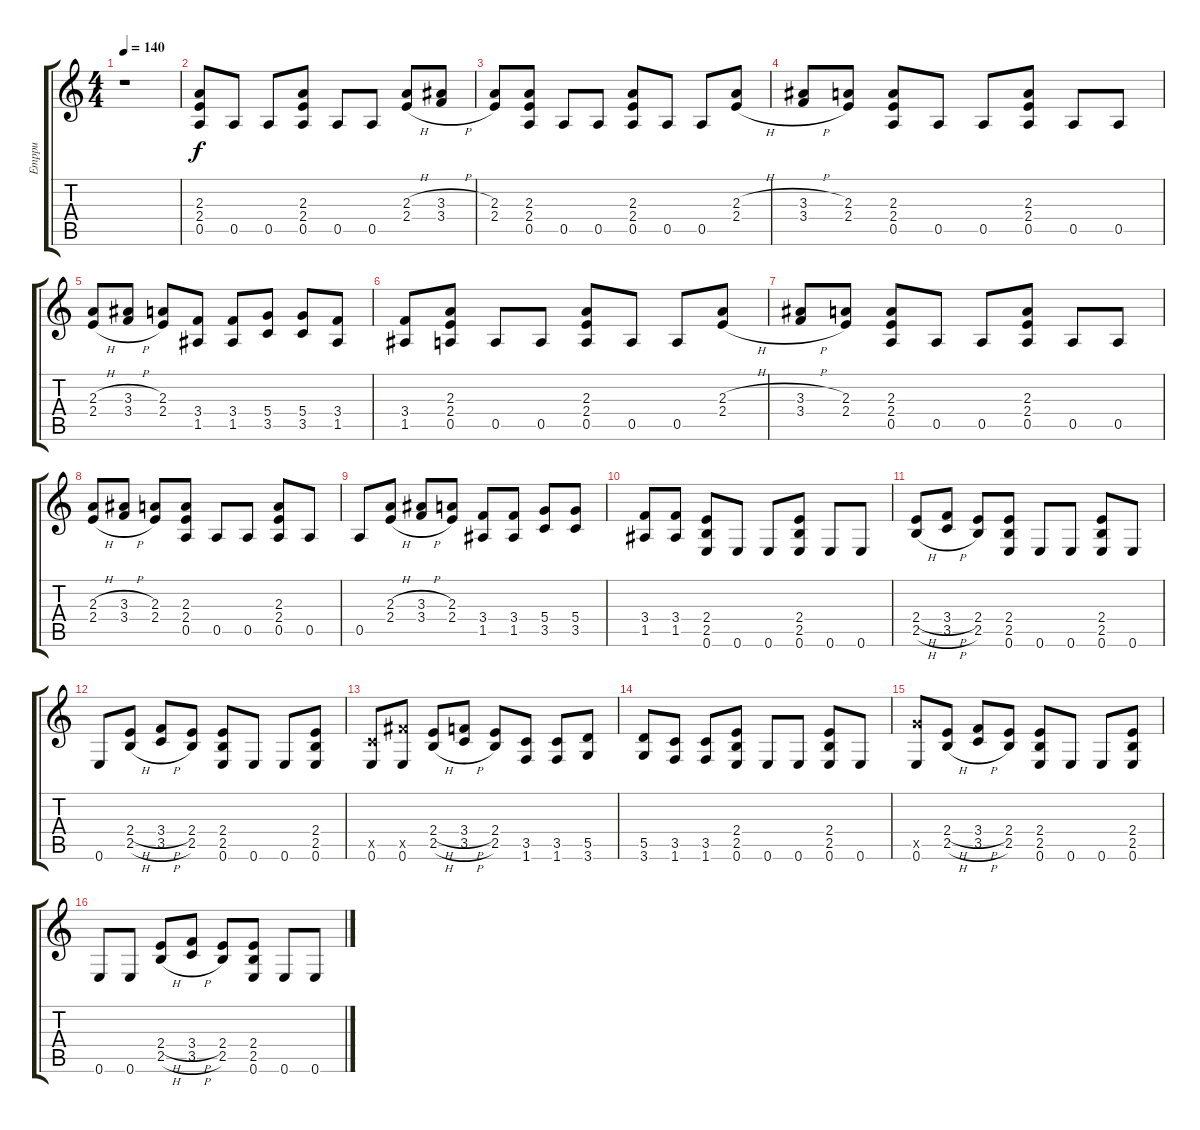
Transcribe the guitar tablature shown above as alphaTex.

\track ("Emppu" "Emppu") {instrument distortionguitar}
\staff {score tabs}
\tuning (E4 B3 G3 D3 A2 E2) {hide}
\ts (4 4)
\tempo 140
\clef g2
\ks c
r.1{dy f instrument distortionguitar} |
(2.3 2.4 0.5).8 0.5.8 0.5.8 (2.3 2.4 0.5).8 0.5.8 0.5.8 (2.3{h} 2.4{h}).8 (3.3{h} 3.4{h}).8 |
(2.3 2.4).8 (2.3 2.4 0.5).8 0.5.8 0.5.8 (2.3 2.4 0.5).8 0.5.8 0.5.8 (2.3{h} 2.4{h}).8 |
(3.3{h} 3.4{h}).8 (2.3 2.4).8 (2.3 2.4 0.5).8 0.5.8 0.5.8 (2.3 2.4 0.5).8 0.5.8 0.5.8 |
(2.3{h} 2.4{h}).8 (3.3{h} 3.4{h}).8 (2.3 2.4).8 (3.4 1.5).8 (3.4 1.5).8 (5.4 3.5).8 (5.4 3.5).8 (3.4 1.5).8 |
(3.4 1.5).8 (2.3 2.4 0.5).8 0.5.8 0.5.8 (2.3 2.4 0.5).8 0.5.8 0.5.8 (2.3{h} 2.4{h}).8 |
(3.3{h} 3.4{h}).8 (2.3 2.4).8 (2.3 2.4 0.5).8 0.5.8 0.5.8 (2.3 2.4 0.5).8 0.5.8 0.5.8 |
(2.3{h} 2.4{h}).8 (3.3{h} 3.4{h}).8 (2.3 2.4).8 (2.3 2.4 0.5).8 0.5.8 0.5.8 (2.3 2.4 0.5).8 0.5.8 |
0.5.8 (2.3{h} 2.4{h}).8 (3.3{h} 3.4{h}).8 (2.3 2.4).8 (3.4 1.5).8 (3.4 1.5).8 (5.4 3.5).8 (5.4 3.5).8 |
(3.4 1.5).8 (3.4 1.5).8 (2.4 2.5 0.6).8 0.6.8 0.6.8 (2.4 2.5 0.6).8 0.6.8 0.6.8 |
(2.4{h} 2.5{h}).8 (3.4{h} 3.5{h}).8 (2.4 2.5).8 (2.4 2.5 0.6).8 0.6.8 0.6.8 (2.4 2.5 0.6).8 0.6.8 |
0.6.8 (2.4{h} 2.5{h}).8 (3.4{h} 3.5{h}).8 (2.4 2.5).8 (2.4 2.5 0.6).8 0.6.8 0.6.8 (2.4 2.5 0.6).8 |
(3.5{x} 0.6).8 (9.5{x} 0.6).8 (2.4{h} 2.5{h}).8 (3.4{h} 3.5{h}).8 (2.4 2.5).8 (3.5 1.6).8 (3.5 1.6).8 (5.5 3.6).8 |
(5.5 3.6).8 (3.5 1.6).8 (3.5 1.6).8 (2.4 2.5 0.6).8 0.6.8 0.6.8 (2.4 2.5 0.6).8 0.6.8 |
(10.5{x} 0.6).8 (2.4{h} 2.5{h}).8 (3.4{h} 3.5{h}).8 (2.4 2.5).8 (2.4 2.5 0.6).8 0.6.8 0.6.8 (2.4 2.5 0.6).8 |
0.6.8 0.6.8 (2.4{h} 2.5{h}).8 (3.4{h} 3.5{h}).8 (2.4 2.5).8 (2.4 2.5 0.6).8 0.6.8 0.6.8
